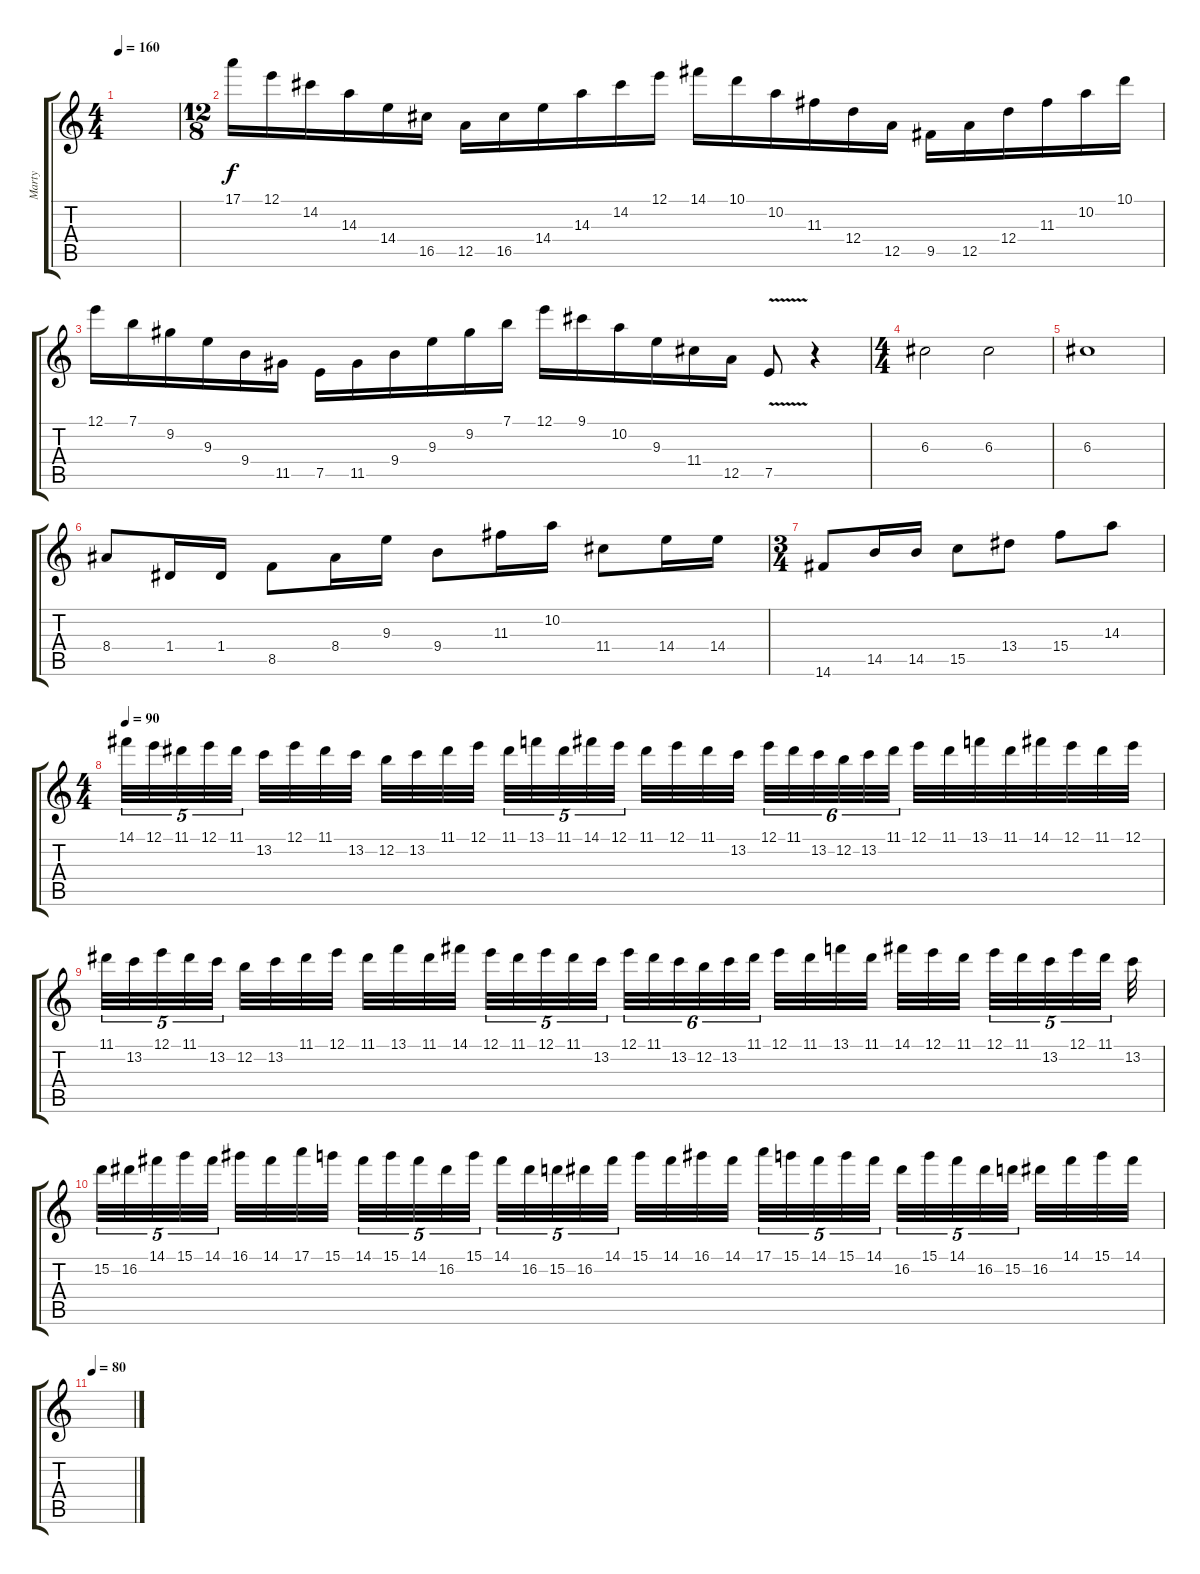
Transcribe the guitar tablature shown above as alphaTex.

\track ("Marty" "Marty") {instrument overdrivenguitar}
\staff {score tabs}
\tuning (E4 B3 G3 D3 A2 E2) {hide}
\ts (4 4)
\tempo 160
\clef g2
\ks c
|
\ts (12 8)
17.1.16 12.1.16 14.2.16 14.3.16 14.4.16 16.5.16 12.5.16 16.5.16 14.4.16 14.3.16 14.2.16 12.1.16 14.1.16 10.1.16 10.2.16 11.3.16 12.4.16 12.5.16 9.5.16 12.5.16 12.4.16 11.3.16 10.2.16 10.1.16 |
12.1.16 7.1.16 9.2.16 9.3.16 9.4.16 11.5.16 7.5.16 11.5.16 9.4.16 9.3.16 9.2.16 7.1.16 12.1.16 9.1.16 10.2.16 9.3.16 11.4.16 12.5.16 7.5{v}.8 r.4 |
\ts (4 4)
6.3.2 6.3.2 |
6.3.1 |
8.4.8 1.4.16 1.4.16 8.5.8 8.4.16 9.3.16 9.4.8 11.3.16 10.2.16 11.4.8 14.4.16 14.4.16 |
\ts (3 4)
14.6.8 14.5.16 14.5.16 15.5.8 13.4.8 15.4.8 14.3.8 |
\ts (4 4)
\tempo 90
14.1.32{tu (5 4)} 12.1.32{tu (5 4)} 11.1.32{tu (5 4)} 12.1.32{tu (5 4)} 11.1.32{tu (5 4)} 13.2.32 12.1.32 11.1.32 13.2.32 12.2.32 13.2.32 11.1.32 12.1.32 11.1.32{tu (5 4)} 13.1.32{tu (5 4)} 11.1.32{tu (5 4)} 14.1.32{tu (5 4)} 12.1.32{tu (5 4)} 11.1.32 12.1.32 11.1.32 13.2.32 12.1.32{tu (6 4)} 11.1.32{tu (6 4)} 13.2.32{tu (6 4)} 12.2.32{tu (6 4)} 13.2.32{tu (6 4)} 11.1.32{tu (6 4)} 12.1.32 11.1.32 13.1.32 11.1.32 14.1.32 12.1.32 11.1.32 12.1.32 |
11.1.32{tu (5 4)} 13.2.32{tu (5 4)} 12.1.32{tu (5 4)} 11.1.32{tu (5 4)} 13.2.32{tu (5 4)} 12.2.32 13.2.32 11.1.32 12.1.32 11.1.32 13.1.32 11.1.32 14.1.32 12.1.32{tu (5 4)} 11.1.32{tu (5 4)} 12.1.32{tu (5 4)} 11.1.32{tu (5 4)} 13.2.32{tu (5 4)} 12.1.32{tu (6 4)} 11.1.32{tu (6 4)} 13.2.32{tu (6 4)} 12.2.32{tu (6 4)} 13.2.32{tu (6 4)} 11.1.32{tu (6 4)} 12.1.32 11.1.32 13.1.32 11.1.32 14.1.32 12.1.32 11.1.32 12.1.32{tu (5 4)} 11.1.32{tu (5 4)} 13.2.32{tu (5 4)} 12.1.32{tu (5 4)} 11.1.32{tu (5 4)} 13.2.32 |
15.2.32{tu (5 4)} 16.2.32{tu (5 4)} 14.1.32{tu (5 4)} 15.1.32{tu (5 4)} 14.1.32{tu (5 4)} 16.1.32 14.1.32 17.1.32 15.1.32 14.1.32{tu (5 4)} 15.1.32{tu (5 4)} 14.1.32{tu (5 4)} 16.2.32{tu (5 4)} 15.1.32{tu (5 4)} 14.1.32{tu (5 4)} 16.2.32{tu (5 4)} 15.2.32{tu (5 4)} 16.2.32{tu (5 4)} 14.1.32{tu (5 4)} 15.1.32 14.1.32 16.1.32 14.1.32 17.1.32{tu (5 4)} 15.1.32{tu (5 4)} 14.1.32{tu (5 4)} 15.1.32{tu (5 4)} 14.1.32{tu (5 4)} 16.2.32{tu (5 4)} 15.1.32{tu (5 4)} 14.1.32{tu (5 4)} 16.2.32{tu (5 4)} 15.2.32{tu (5 4)} 16.2.32 14.1.32 15.1.32 14.1.32 |
\tempo 80
